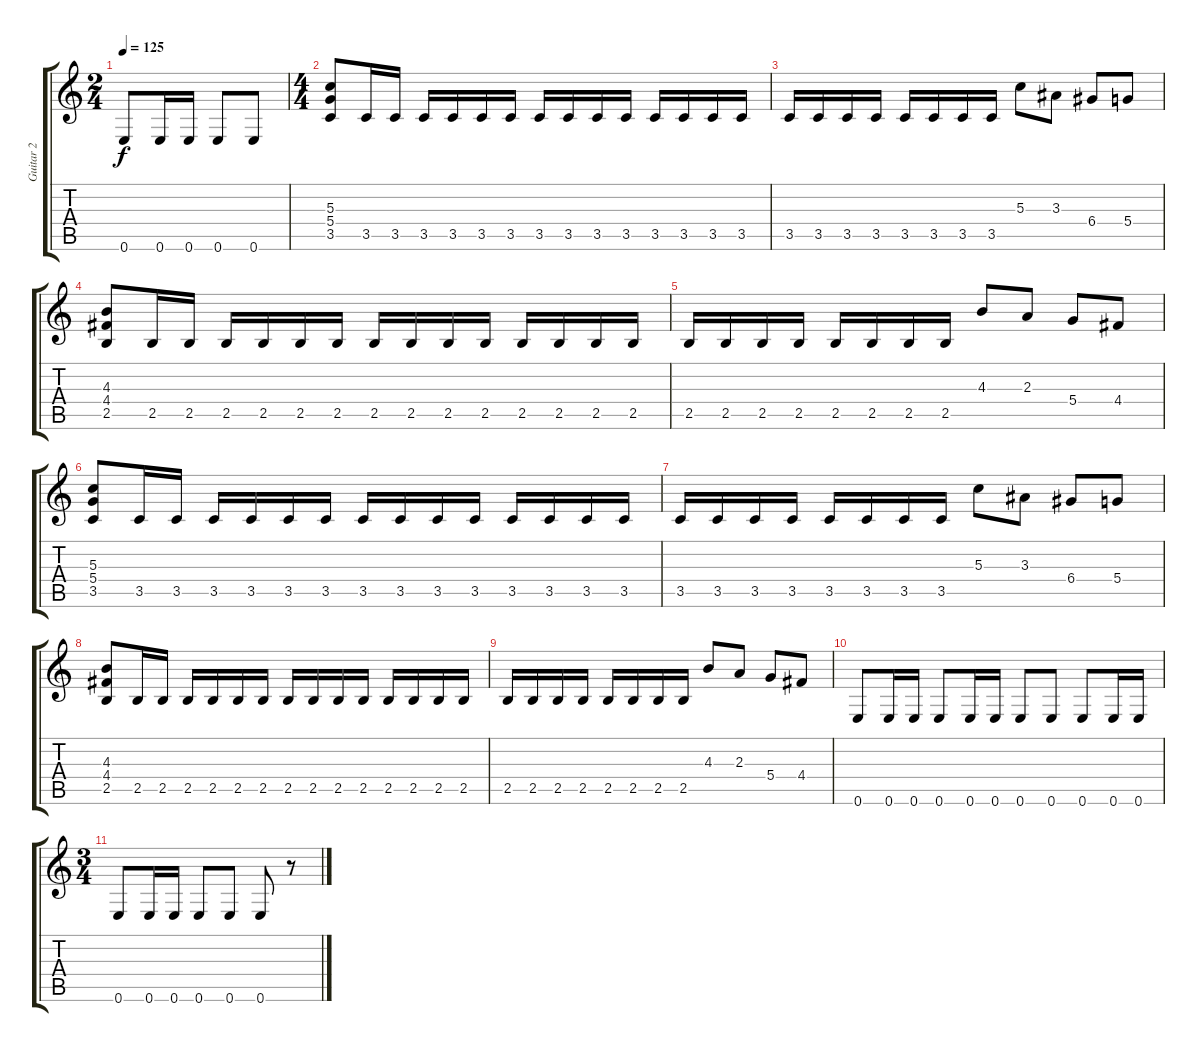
\track ("Guitar 2" "Guitar 2") {instrument distortionguitar}
\staff {score tabs}
\tuning (E4 B3 G3 D3 A2 E2) {hide}
\ts (2 4)
\tempo 125
\clef g2
\ks c
0.6.8{dy f} 0.6.16 0.6.16 0.6.8 0.6.8 |
\ts (4 4)
(5.3 5.4 3.5).8 3.5.16 3.5.16 3.5.16 3.5.16 3.5.16 3.5.16 3.5.16 3.5.16 3.5.16 3.5.16 3.5.16 3.5.16 3.5.16 3.5.16 |
3.5.16 3.5.16 3.5.16 3.5.16 3.5.16 3.5.16 3.5.16 3.5.16 5.3.8 3.3.8 6.4.8 5.4.8 |
(4.3 4.4 2.5).8 2.5.16 2.5.16 2.5.16 2.5.16 2.5.16 2.5.16 2.5.16 2.5.16 2.5.16 2.5.16 2.5.16 2.5.16 2.5.16 2.5.16 |
2.5.16 2.5.16 2.5.16 2.5.16 2.5.16 2.5.16 2.5.16 2.5.16 4.3.8 2.3.8 5.4.8 4.4.8 |
(5.3 5.4 3.5).8 3.5.16 3.5.16 3.5.16 3.5.16 3.5.16 3.5.16 3.5.16 3.5.16 3.5.16 3.5.16 3.5.16 3.5.16 3.5.16 3.5.16 |
3.5.16 3.5.16 3.5.16 3.5.16 3.5.16 3.5.16 3.5.16 3.5.16 5.3.8 3.3.8 6.4.8 5.4.8 |
(4.3 4.4 2.5).8 2.5.16 2.5.16 2.5.16 2.5.16 2.5.16 2.5.16 2.5.16 2.5.16 2.5.16 2.5.16 2.5.16 2.5.16 2.5.16 2.5.16 |
2.5.16 2.5.16 2.5.16 2.5.16 2.5.16 2.5.16 2.5.16 2.5.16 4.3.8 2.3.8 5.4.8 4.4.8 |
0.6.8 0.6.16 0.6.16 0.6.8 0.6.16 0.6.16 0.6.8 0.6.8 0.6.8 0.6.16 0.6.16 |
\ts (3 4)
0.6.8 0.6.16 0.6.16 0.6.8 0.6.8 0.6.8 r.8
